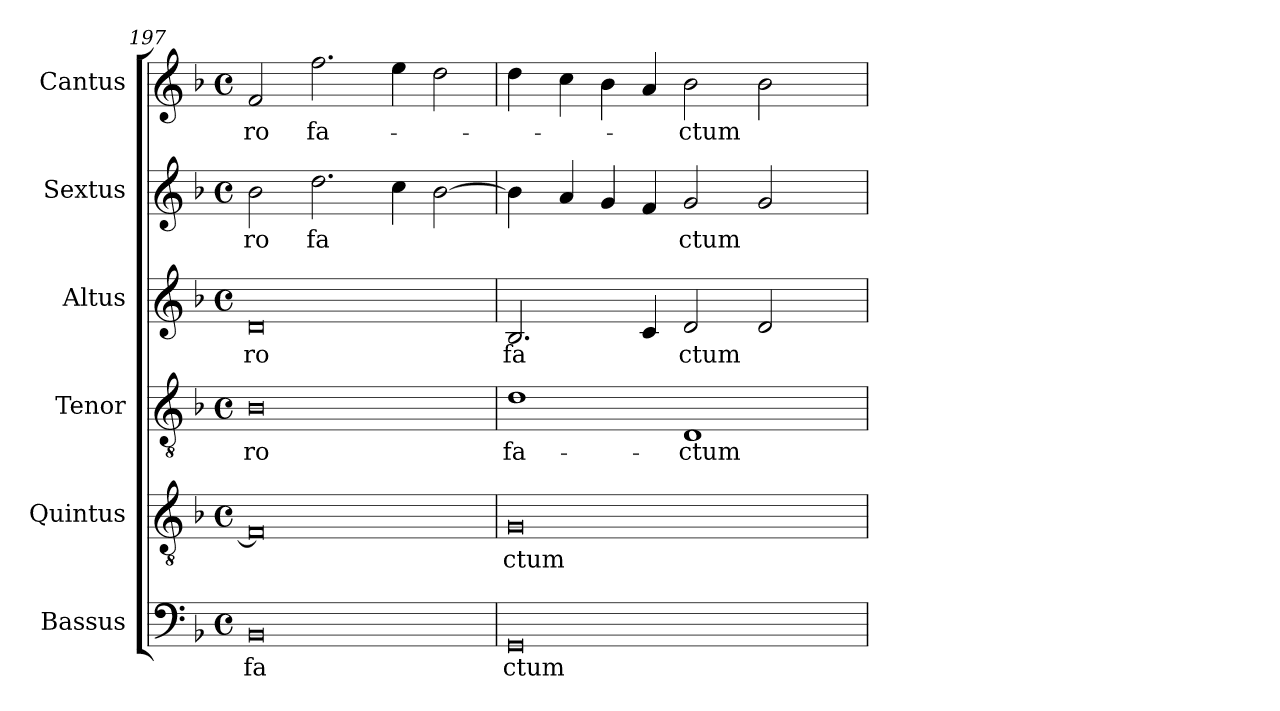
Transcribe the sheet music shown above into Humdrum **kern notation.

**kern	**text	**kern	**text	**kern	**text	**kern	**text	**kern	**text	**kern	**text
*part6	*part6	*part5	*part5	*part4	*part4	*part3	*part3	*part2	*part2	*part1	*part1
*staff6	*staff6	*staff5	*staff5	*staff4	*staff4	*staff3	*staff3	*staff2	*staff2	*staff1	*staff1
*I"Bassus	*	*I"Quintus	*	*I"Tenor	*	*I"Altus	*	*I"Sextus	*	*I"Cantus	*
*I'Bassus	*	*I'Quintus	*	*I'Tenor	*	*I'Altus	*	*I'Sextus	*	*I'Cantus	*
*clefF4	*	*clefGv2	*	*clefGv2	*	*clefG2	*	*clefG2	*	*clefG2	*
*k[b-]	*	*k[b-]	*	*k[b-]	*	*k[b-]	*	*k[b-]	*	*k[b-]	*
*F:	*	*F:	*	*F:	*	*F:	*	*F:	*	*F:	*
*M4/4	*	*M4/4	*	*M4/4	*	*M4/4	*	*M4/4	*	*M4/4	*
*met(c)	*	*met(c)	*	*met(c)	*	*met(c)	*	*met(c)	*	*met(c)	*
=197	=197	=197	=197	=197	=197	=197	=197	=197	=197	=197	=197
!	!LO:LY:b:cj	!	!	!	!LO:LY:b:cj	!	!LO:LY:b:cj	!	!LO:LY:b:cj	!	!LO:LY:b:cj
0BB-	fa	0F]	.	0B-	ro	0d	ro	2b-\	ro	2f/	-ro
!	!	!	!	!	!	!	!	!	!LO:LY:b:cj	!	!LO:LY:b:cj
.	.	.	.	.	.	.	.	2.dd\	fa	2.ff\	fa-
.	.	.	.	.	.	.	.	4cc\	.	4ee\	.
.	.	.	.	.	.	.	.	[>2b-\	.	2dd\	.
!!LO:PB:g=z
=198	=198	=198	=198	=198	=198	=198	=198	=198	=198	=198	=198
!	!LO:LY:b:cj	!	!LO:LY:b:cj	!	!LO:LY:b:cj	!	!LO:LY:b:cj	!	!	!	!
*	*	*	*	*	*	*	*	*^	*	*^	*
0GG	ctum	0G	-ctum	1d	fa-	2.B-/	fa	4b-\]	32.ryy	.	4dd\	32.ryy	.
.	.	.	.	.	.	.	.	.	1ryy	.	.	1ryy	.
.	.	.	.	.	.	.	.	4a/	.	.	4cc\	.	.
.	.	.	.	.	.	.	.	4g/	.	.	4b-\	.	.
.	.	.	.	.	.	4c/	.	4f/	.	.	4a/	.	.
!	!	!	!	!	!LO:LY:b:cj	!	!LO:LY:b	!	!	!LO:LY:b	!	!	!LO:LY:b
.	.	.	.	1D	-ctum	2d/	ctum	2g/	.	ctum	2b-\	.	-ctum
.	.	.	.	.	.	.	.	.	2ryy	.	.	2ryy	.
.	.	.	.	.	.	2d/	.	2g/	.	.	2b-\	.	.
.	.	.	.	.	.	.	.	.	4ryy	.	.	4ryy	.
.	.	.	.	.	.	.	.	.	8ryy	.	.	8ryy	.
.	.	.	.	.	.	.	.	.	16ryy	.	.	16ryy	.
.	.	.	.	.	.	.	.	.	64ryy	.	.	64ryy	.
*	*	*	*	*	*	*	*	*v	*v	*	*	*	*
*	*	*	*	*	*	*	*	*	*	*v	*v	*
=	=	=	=	=	=	=	=	=	=	=	=
*-	*-	*-	*-	*-	*-	*-	*-	*-	*-	*-	*-
